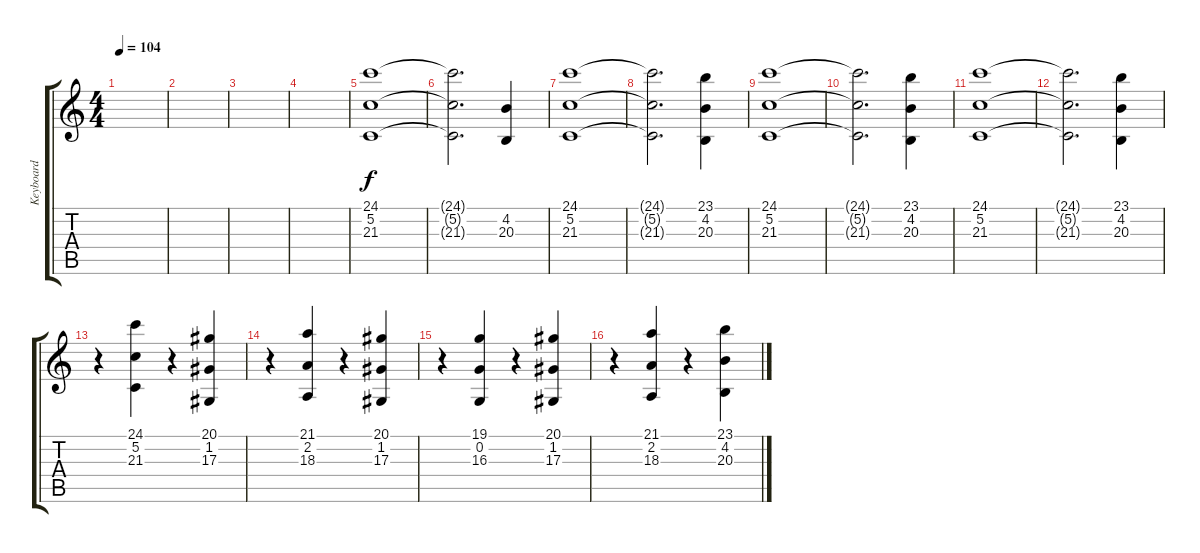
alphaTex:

\track ("Keyboard" "Keyboard") {instrument churchorgan}
\staff {score tabs}
\tuning (C4 G3 Eb3 Bb2 F2 C2) {hide}
\ts (4 4)
\tempo 104
\clef g2
\ks c
|
|
|
|
(24.1 5.2 21.3).1 |
(24.1{t} 5.2{t} 21.3{t}).2{d} (4.2 20.3).4 |
(24.1 5.2 21.3).1 |
(24.1{t} 5.2{t} 21.3{t}).2{d} (23.1 4.2 20.3).4 |
(24.1 5.2 21.3).1 |
(24.1{t} 5.2{t} 21.3{t}).2{d} (23.1 4.2 20.3).4 |
(24.1 5.2 21.3).1 |
(24.1{t} 5.2{t} 21.3{t}).2{d} (23.1 4.2 20.3).4 |
r.4 (24.1 5.2 21.3).4 r.4 (20.1 1.2 17.3).4 |
r.4 (21.1 2.2 18.3).4 r.4 (20.1 1.2 17.3).4 |
r.4 (19.1 0.2 16.3).4 r.4 (20.1 1.2 17.3).4 |
r.4 (21.1 2.2 18.3).4 r.4 (23.1 4.2 20.3).4
